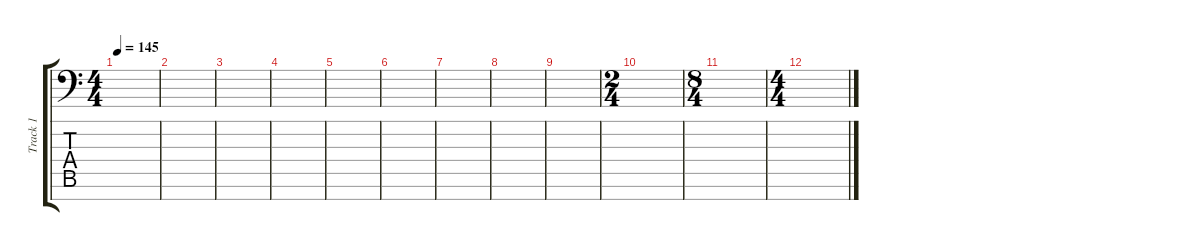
\track ("Track 1" "Track 1") {instrument overdrivenguitar}
\staff {score tabs}
\tuning (E4 B3 G3 D3 A2 E2 C-1) {hide}
\ts (4 4)
\tempo 145
\clef f4
\ks c
|
|
|
|
|
|
|
|
|
\ts (2 4)
|
\ts (8 4)
|
\ts (4 4)
